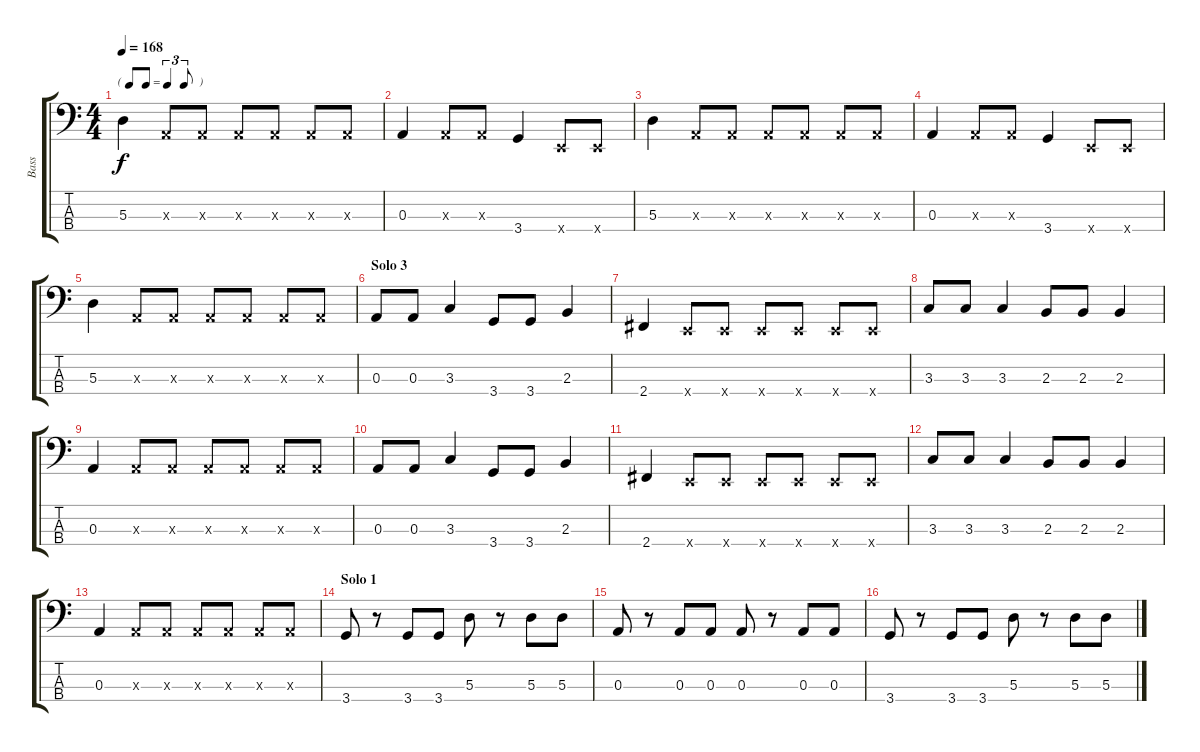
\track ("Bass" "Bass") {instrument electricbassfinger}
\staff {score tabs}
\tuning (G2 D2 A1 E1) {hide}
\ts (4 4)
\tf triplet8th
\tempo 168
\clef f4
\ks c
5.3.4{dy f} 0.3{x}.8 0.3{x}.8 0.3{x}.8 0.3{x}.8 0.3{x}.8 0.3{x}.8 |
0.3.4 0.3{x}.8 0.3{x}.8 3.4.4 0.4{x}.8 0.4{x}.8 |
5.3.4 0.3{x}.8 0.3{x}.8 0.3{x}.8 0.3{x}.8 0.3{x}.8 0.3{x}.8 |
0.3.4 0.3{x}.8 0.3{x}.8 3.4.4 0.4{x}.8 0.4{x}.8 |
5.3.4 0.3{x}.8 0.3{x}.8 0.3{x}.8 0.3{x}.8 0.3{x}.8 0.3{x}.8 |
\section ("" "Solo 3")
0.3.8 0.3.8 3.3.4 3.4.8 3.4.8 2.3.4 |
2.4.4 0.4{x}.8 0.4{x}.8 0.4{x}.8 0.4{x}.8 0.4{x}.8 0.4{x}.8 |
3.3.8 3.3.8 3.3.4 2.3.8 2.3.8 2.3.4 |
0.3.4 0.3{x}.8 0.3{x}.8 0.3{x}.8 0.3{x}.8 0.3{x}.8 0.3{x}.8 |
0.3.8 0.3.8 3.3.4 3.4.8 3.4.8 2.3.4 |
2.4.4 0.4{x}.8 0.4{x}.8 0.4{x}.8 0.4{x}.8 0.4{x}.8 0.4{x}.8 |
3.3.8 3.3.8 3.3.4 2.3.8 2.3.8 2.3.4 |
0.3.4 0.3{x}.8 0.3{x}.8 0.3{x}.8 0.3{x}.8 0.3{x}.8 0.3{x}.8 |
\section ("" "Solo 1")
3.4.8 r.8 3.4.8 3.4.8 5.3.8 r.8 5.3.8 5.3.8 |
0.3.8 r.8 0.3.8 0.3.8 0.3.8 r.8 0.3.8 0.3.8 |
3.4.8 r.8 3.4.8 3.4.8 5.3.8 r.8 5.3.8 5.3.8
